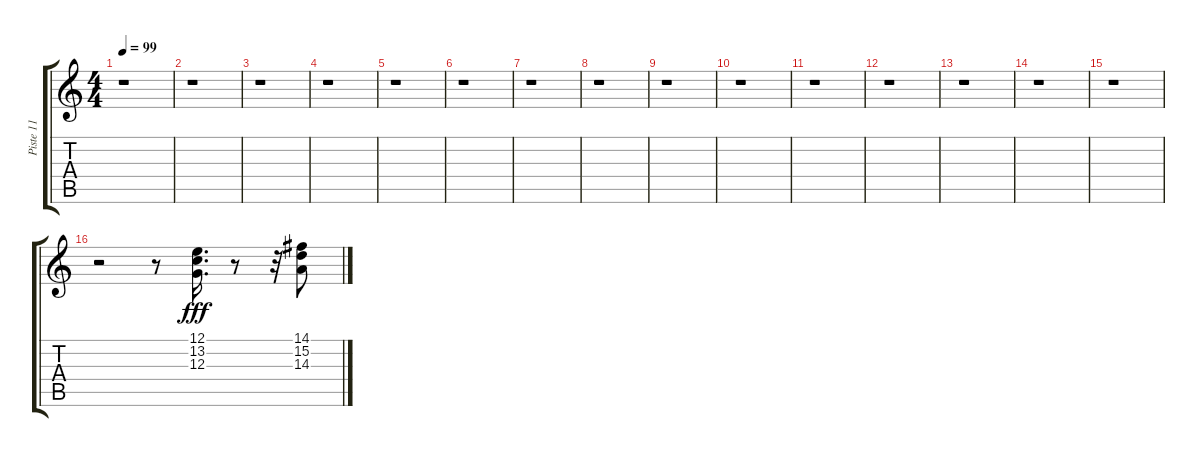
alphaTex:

\track ("Piste 11" "Piste 11") {instrument brasssection}
\staff {score tabs}
\tuning (E4 B3 G3 D3 A2 E2) {hide}
\ts (4 4)
\tempo 99
\clef g2
\ks c
r.1{dy fff} |
r.1 |
r.1 |
r.1 |
r.1 |
r.1 |
r.1 |
r.1 |
r.1 |
r.1 |
r.1 |
r.1 |
r.1 |
r.1 |
r.1 |
r.2 r.8 (12.1 13.2 12.3).16{d} r.8 r.32 (14.1 15.2 14.3).8
